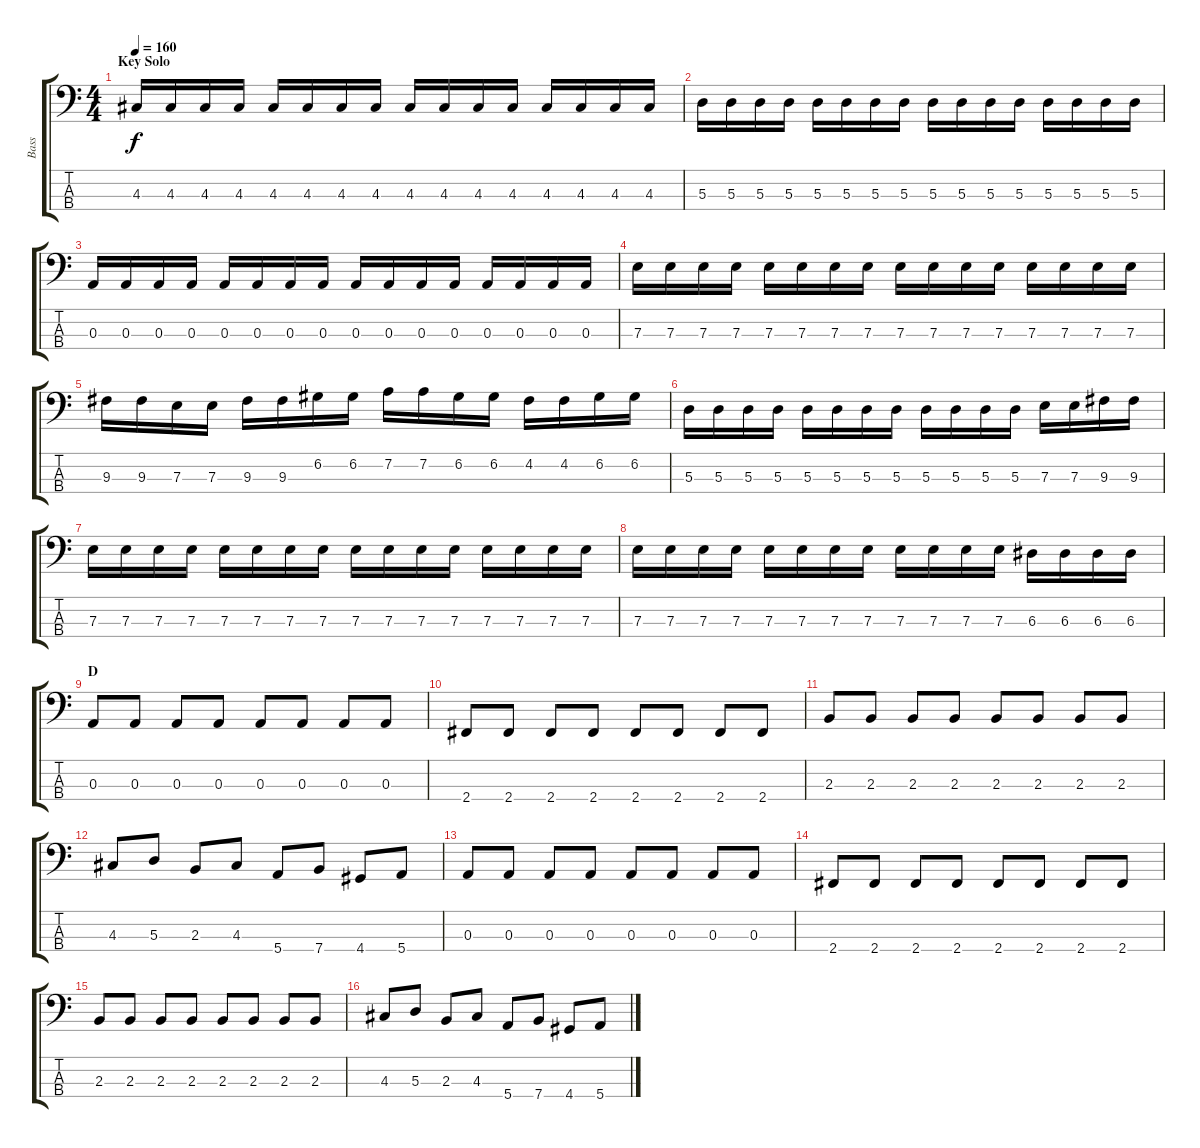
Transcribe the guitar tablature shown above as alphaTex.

\track ("Bass" "Bass") {instrument electricbasspick}
\staff {score tabs}
\tuning (G2 D2 A1 E1) {hide}
\ts (4 4)
\section ("" "Key Solo")
\tempo 160
\clef f4
\ks c
4.3.16{dy f} 4.3.16 4.3.16 4.3.16 4.3.16 4.3.16 4.3.16 4.3.16 4.3.16 4.3.16 4.3.16 4.3.16 4.3.16 4.3.16 4.3.16 4.3.16 |
5.3.16 5.3.16 5.3.16 5.3.16 5.3.16 5.3.16 5.3.16 5.3.16 5.3.16 5.3.16 5.3.16 5.3.16 5.3.16 5.3.16 5.3.16 5.3.16 |
0.3.16 0.3.16 0.3.16 0.3.16 0.3.16 0.3.16 0.3.16 0.3.16 0.3.16 0.3.16 0.3.16 0.3.16 0.3.16 0.3.16 0.3.16 0.3.16 |
7.3.16 7.3.16 7.3.16 7.3.16 7.3.16 7.3.16 7.3.16 7.3.16 7.3.16 7.3.16 7.3.16 7.3.16 7.3.16 7.3.16 7.3.16 7.3.16 |
9.3.16 9.3.16 7.3.16 7.3.16 9.3.16 9.3.16 6.2.16 6.2.16 7.2.16 7.2.16 6.2.16 6.2.16 4.2.16 4.2.16 6.2.16 6.2.16 |
5.3.16 5.3.16 5.3.16 5.3.16 5.3.16 5.3.16 5.3.16 5.3.16 5.3.16 5.3.16 5.3.16 5.3.16 7.3.16 7.3.16 9.3.16 9.3.16 |
7.3.16 7.3.16 7.3.16 7.3.16 7.3.16 7.3.16 7.3.16 7.3.16 7.3.16 7.3.16 7.3.16 7.3.16 7.3.16 7.3.16 7.3.16 7.3.16 |
7.3.16 7.3.16 7.3.16 7.3.16 7.3.16 7.3.16 7.3.16 7.3.16 7.3.16 7.3.16 7.3.16 7.3.16 6.3.16 6.3.16 6.3.16 6.3.16 |
\section ("" "D")
0.3.8 0.3.8 0.3.8 0.3.8 0.3.8 0.3.8 0.3.8 0.3.8 |
2.4.8 2.4.8 2.4.8 2.4.8 2.4.8 2.4.8 2.4.8 2.4.8 |
2.3.8 2.3.8 2.3.8 2.3.8 2.3.8 2.3.8 2.3.8 2.3.8 |
4.3.8 5.3.8 2.3.8 4.3.8 5.4.8 7.4.8 4.4.8 5.4.8 |
0.3.8 0.3.8 0.3.8 0.3.8 0.3.8 0.3.8 0.3.8 0.3.8 |
2.4.8 2.4.8 2.4.8 2.4.8 2.4.8 2.4.8 2.4.8 2.4.8 |
2.3.8 2.3.8 2.3.8 2.3.8 2.3.8 2.3.8 2.3.8 2.3.8 |
4.3.8 5.3.8 2.3.8 4.3.8 5.4.8 7.4.8 4.4.8 5.4.8
